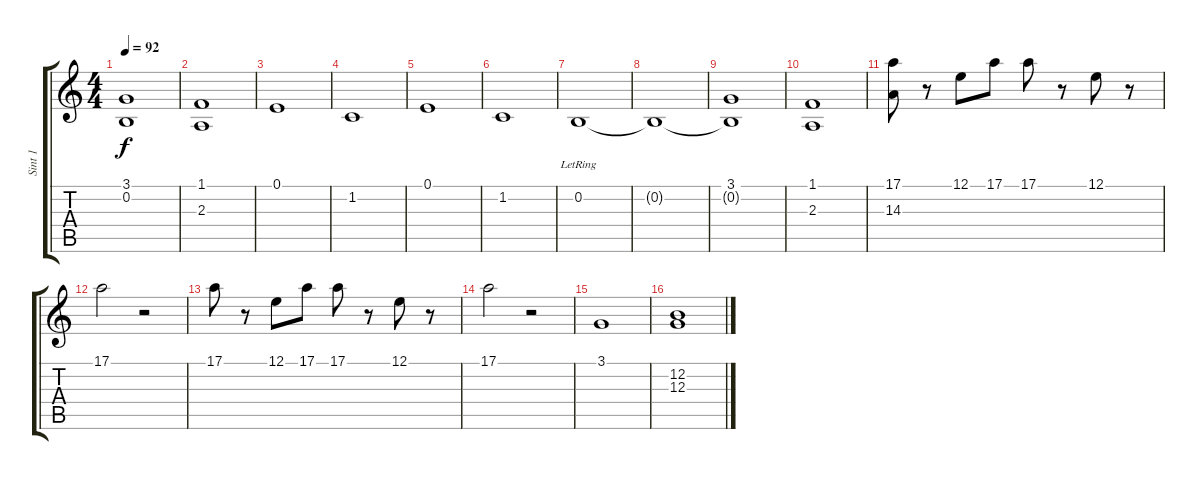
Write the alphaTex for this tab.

\track ("Sint 1" "Sint 1") {instrument stringensemble2}
\staff {score tabs}
\tuning (E4 B3 G3 D3 A2 E2) {hide}
\ts (4 4)
\tempo 92
\clef g2
\ks c
(3.1 0.2{t}).1{dy f} |
(1.1 2.3).1 |
0.1.1 |
1.2.1 |
0.1.1 |
1.2.1 |
0.2{lr}.1 |
0.2{t}.1 |
(3.1 0.2{t}).1 |
(1.1 2.3).1 |
(17.1 14.3).8 r.8 12.1.8 17.1.8 17.1.8 r.8 12.1.8 r.8 |
17.1.2 r.2 |
17.1.8 r.8 12.1.8 17.1.8 17.1.8 r.8 12.1.8 r.8 |
17.1.2 r.2 |
3.1.1 |
(12.2 12.3).1
